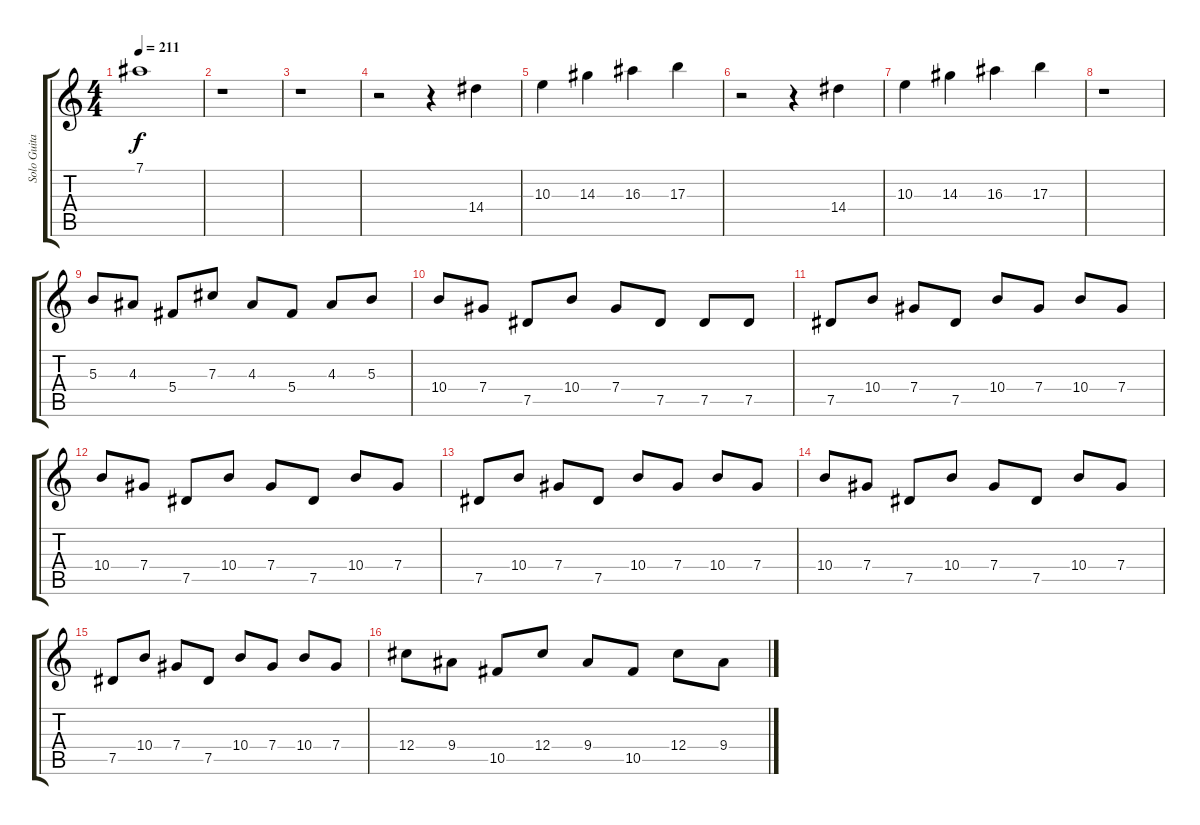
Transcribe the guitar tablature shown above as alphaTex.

\track ("Solo Guitar 1" "Solo Guita") {instrument distortionguitar}
\staff {score tabs}
\tuning (Eb4 Bb3 Gb3 Db3 Ab2 Eb2) {hide}
\ts (4 4)
\tempo 211
\clef g2
\ks c
7.1{t}.1{dy f} |
r.1 |
r.1 |
r.2 r.4 14.4.4 |
10.3.4 14.3.4 16.3.4 17.3.4 |
r.2 r.4 14.4.4 |
10.3.4 14.3.4 16.3.4 17.3.4 |
r.1 |
5.3.8 4.3.8 5.4.8 7.3.8 4.3.8 5.4.8 4.3.8 5.3.8 |
10.4.8{volume 13} 7.4.8 7.5.8 10.4.8 7.4.8 7.5.8 7.5.8 7.5.8 |
7.5.8 10.4.8 7.4.8 7.5.8 10.4.8 7.4.8 10.4.8 7.4.8 |
10.4.8 7.4.8 7.5.8 10.4.8 7.4.8 7.5.8 10.4.8 7.4.8 |
7.5.8 10.4.8 7.4.8 7.5.8 10.4.8 7.4.8 10.4.8 7.4.8 |
10.4.8 7.4.8 7.5.8 10.4.8 7.4.8 7.5.8 10.4.8 7.4.8 |
7.5.8 10.4.8 7.4.8 7.5.8 10.4.8 7.4.8 10.4.8 7.4.8 |
12.4.8 9.4.8 10.5.8 12.4.8 9.4.8 10.5.8 12.4.8 9.4.8
